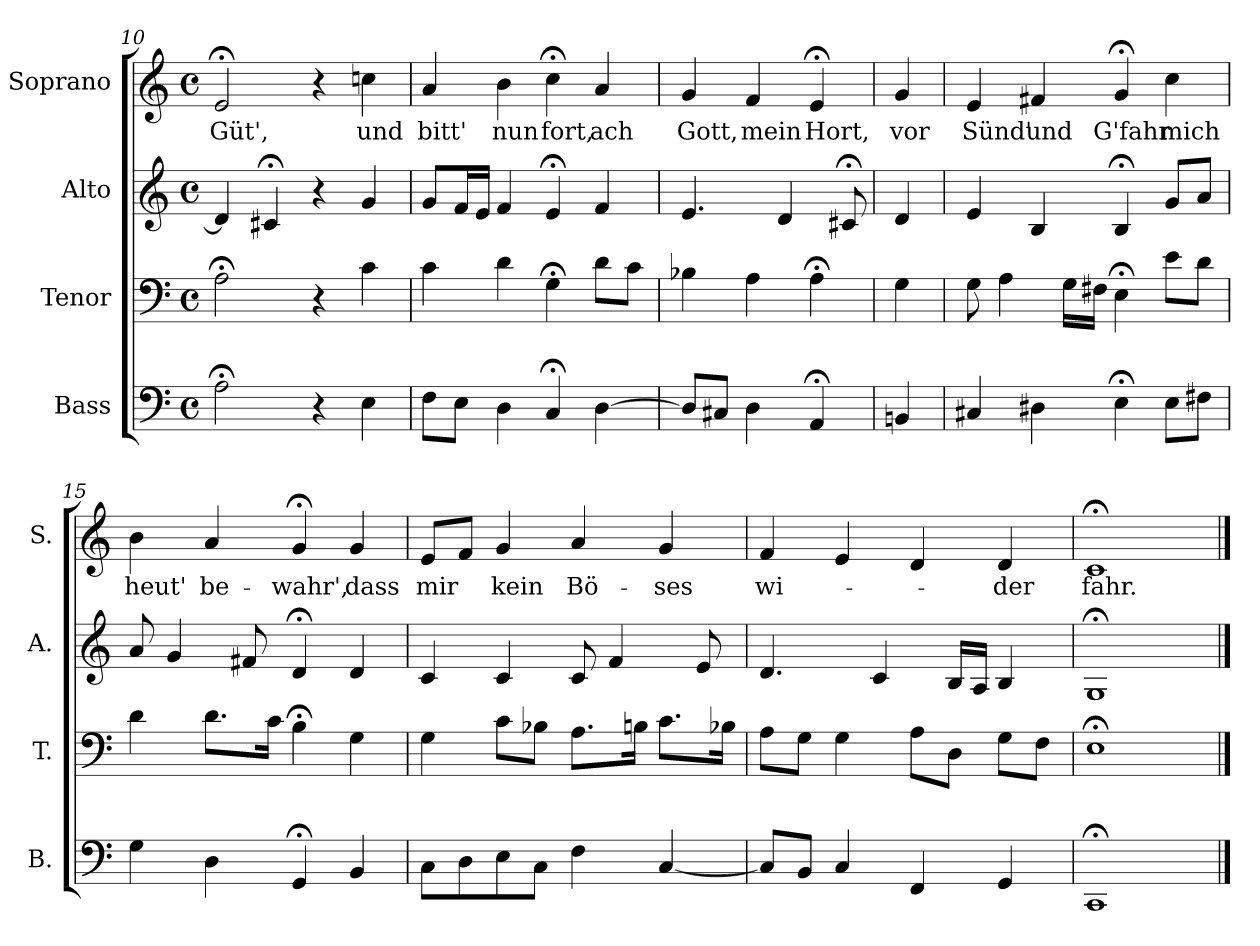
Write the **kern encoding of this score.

**kern	**kern	**kern	**kern	**text
*part4	*part3	*part2	*part1	*part1
*staff4	*staff3	*staff2	*staff1	*staff1
*I"Bass	*I"Tenor	*I"Alto	*I"Soprano	*
*I'B.	*I'T.	*I'A.	*I'S.	*
*clefF4	*clefF4	*clefG2	*clefG2	*
*k[]	*k[]	*k[]	*k[]	*
*M4/4	*M4/4	*M4/4	*M4/4	*
*met(c)	*met(c)	*met(c)	*met(c)	*
=10	=10	=10	=10	=10
!	!	!	!	!LO:LY:b
2A;<\	2A;<\	4d/]	2e;</	Güt',
.	.	4c#X;</	.	.
4r	4r	4r	4r	.
!	!	!	!	!LO:LY:b
4E\	4c\	4g/	4ccn\	und
=11	=11	=11	=11	=11
!	!	!	!	!LO:LY:b
8F\L	4c\	8g/L	4a/	bitt'
8E\J	.	16f/L	.	.
.	.	16e/JJ	.	.
!	!	!	!	!LO:LY:b
4D\	4d\	4f/	4b\	nun
!	!	!	!	!LO:LY:b
4C;</	4G;<\	4e;</	4cc;<\	fort,
!	!	!	!	!LO:LY:b
[4D\	8d\L	4f/	4a/	ach
.	8c\J	.	.	.
=12	=12	=12	=12	=12
!	!	!	!	!LO:LY:b
8D/L]	4B-X\	4.e/	4g/	Gott,
8C#X/J	.	.	.	.
!	!	!	!	!LO:LY:b
4D\	4A\	.	4f/	mein
.	.	4d/	.	.
!	!	!	!	!LO:LY:b
4AA;</	4A;<\	.	4e;</	Hort,
.	.	8c#X;</	.	.
!!LO:PB:g=z
=13	=13	=13	=13	=13
!	!	!	!	!LO:LY:b
4BBn/	4G\	4d/	4g/	vor
=14	=14	=14	=14	=14
!	!	!	!	!LO:LY:b
4C#X/	8G\	4e/	4e/	Sünd'
.	4A\	.	.	.
!	!	!	!	!LO:LY:b
4D#X\	.	4B/	4f#X/	und
.	16G\LL	.	.	.
.	16F#X\JJ	.	.	.
!	!	!	!	!LO:LY:b
4E;<\	4E;<\	4B;</	4g;</	G'fahr
!	!	!	!	!LO:LY:b
8E\L	8e\L	8g/L	4cc\	mich
8F#X\J	8d\J	8a/J	.	.
=15	=15	=15	=15	=15
!	!	!	!	!LO:LY:b
4G\	4d\	8a/	4b\	heut'
.	.	4g/	.	.
!	!	!	!	!LO:LY:b
4D\	8.d\L	.	4a/	be-
.	.	8f#X/	.	.
.	16c\Jk	.	.	.
!	!	!	!	!LO:LY:b
4GG;</	4B;<\	4d;</	4g;</	-wahr',
!	!	!	!	!LO:LY:b
4BB/	4G\	4d/	4g/	dass
=16	=16	=16	=16	=16
!	!	!	!	!LO:LY:b
8C\L	4G\	4c/	8e/L	mir
8D\	.	.	8f/J	.
!	!	!	!	!LO:LY:b
8E\	8c\L	4c/	4g/	kein
8C\J	8B-X\J	.	.	.
!	!	!	!	!LO:LY:b
4F\	8.A\L	8c/	4a/	Bö-
.	.	4f/	.	.
.	16Bn\Jk	.	.	.
!	!	!	!	!LO:LY:b
[4C/	8.c\L	.	4g/	-ses
.	.	8e/	.	.
.	16B-X\Jk	.	.	.
=17	=17	=17	=17	=17
!	!	!	!	!LO:LY:b
8C/L]	8A\L	4.d/	4f/	wi-
8BB/J	8G\J	.	.	.
4C/	4G\	.	4e/	.
.	.	4c/	.	.
4FF/	8A\L	.	4d/	.
.	8D\J	16B/LL	.	.
.	.	16A/JJ	.	.
!	!	!	!	!LO:LY:b
4GG/	8G\L	4B/	4d/	-der
.	8F\J	.	.	.
!!LO:LB:g=z
=18	=18	=18	=18	=18
!	!	!	!	!LO:LY:b
1CC;<	1E;<	1G;<	1c;<	fahr.
==	==	==	==	==
*-	*-	*-	*-	*-
